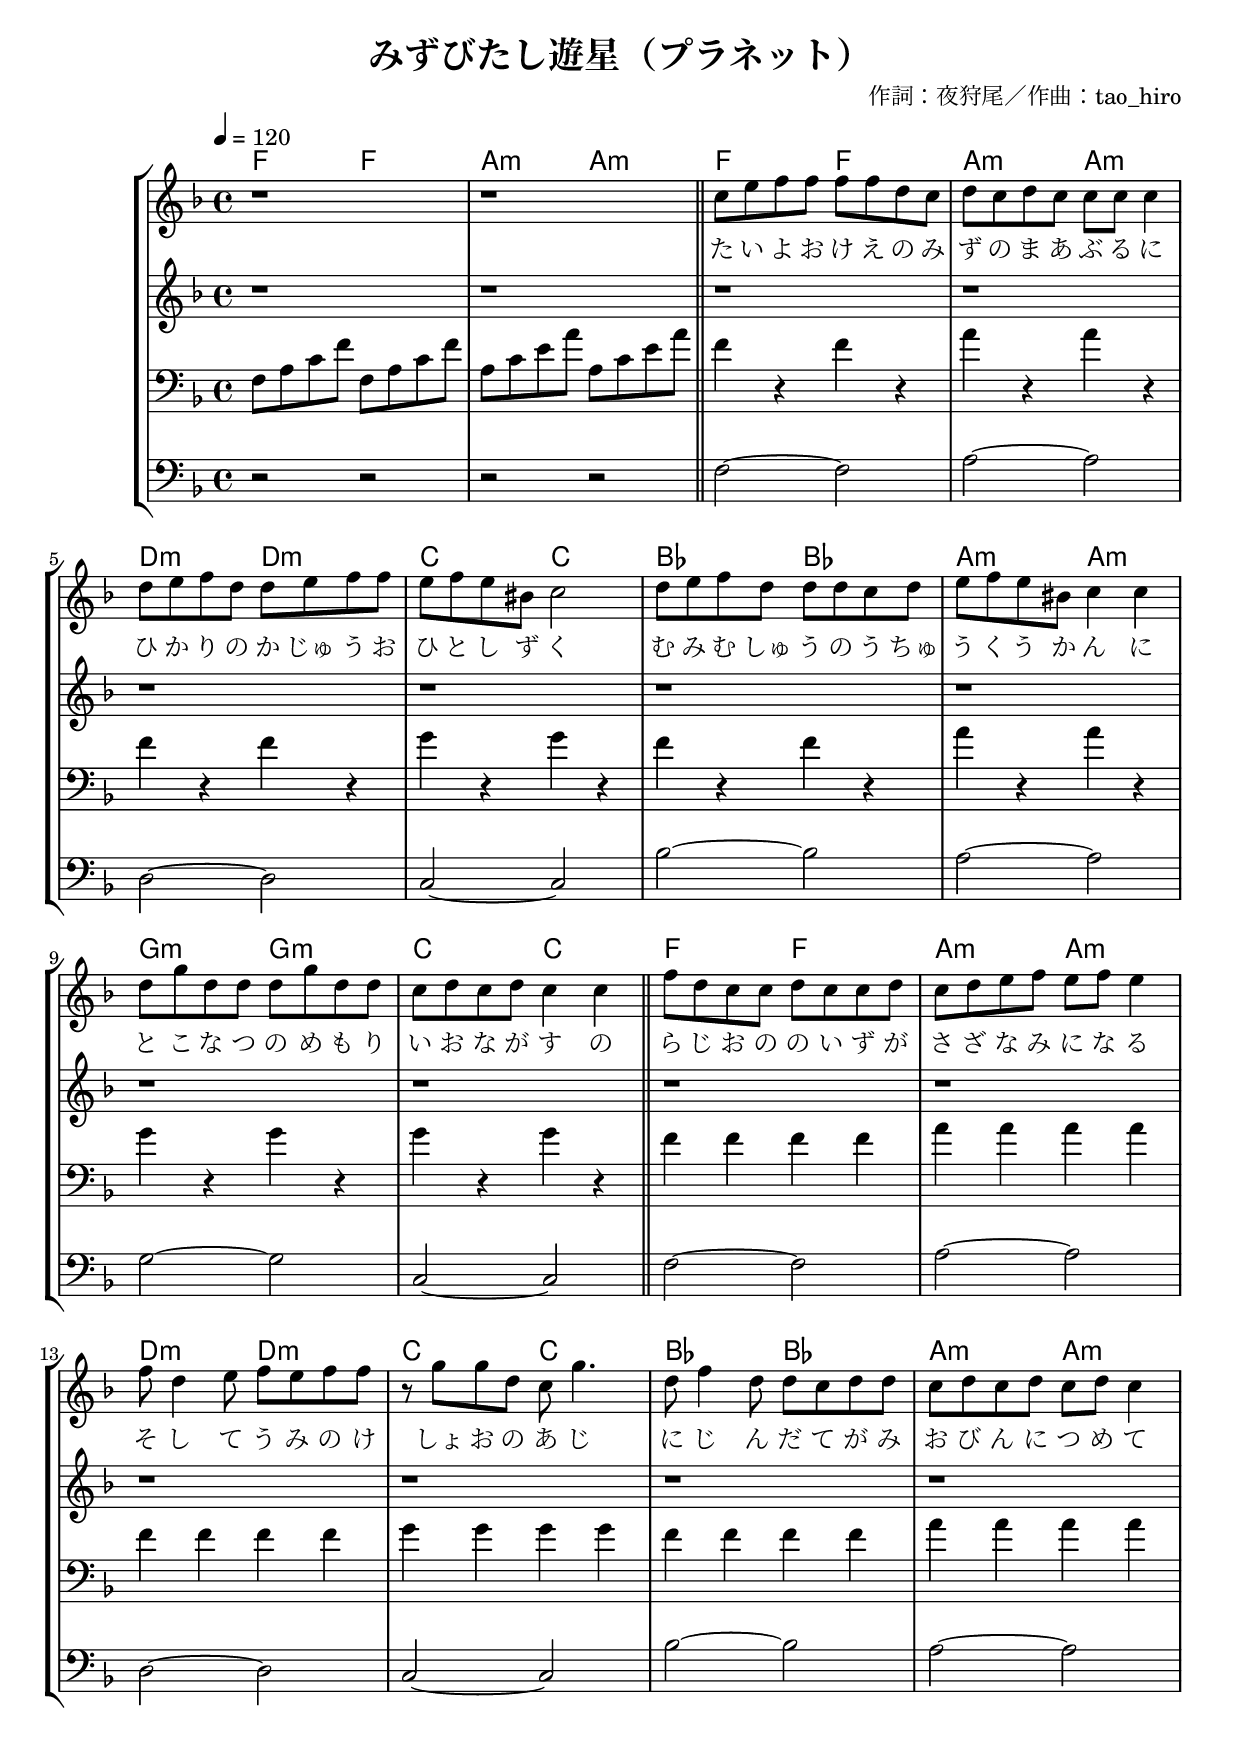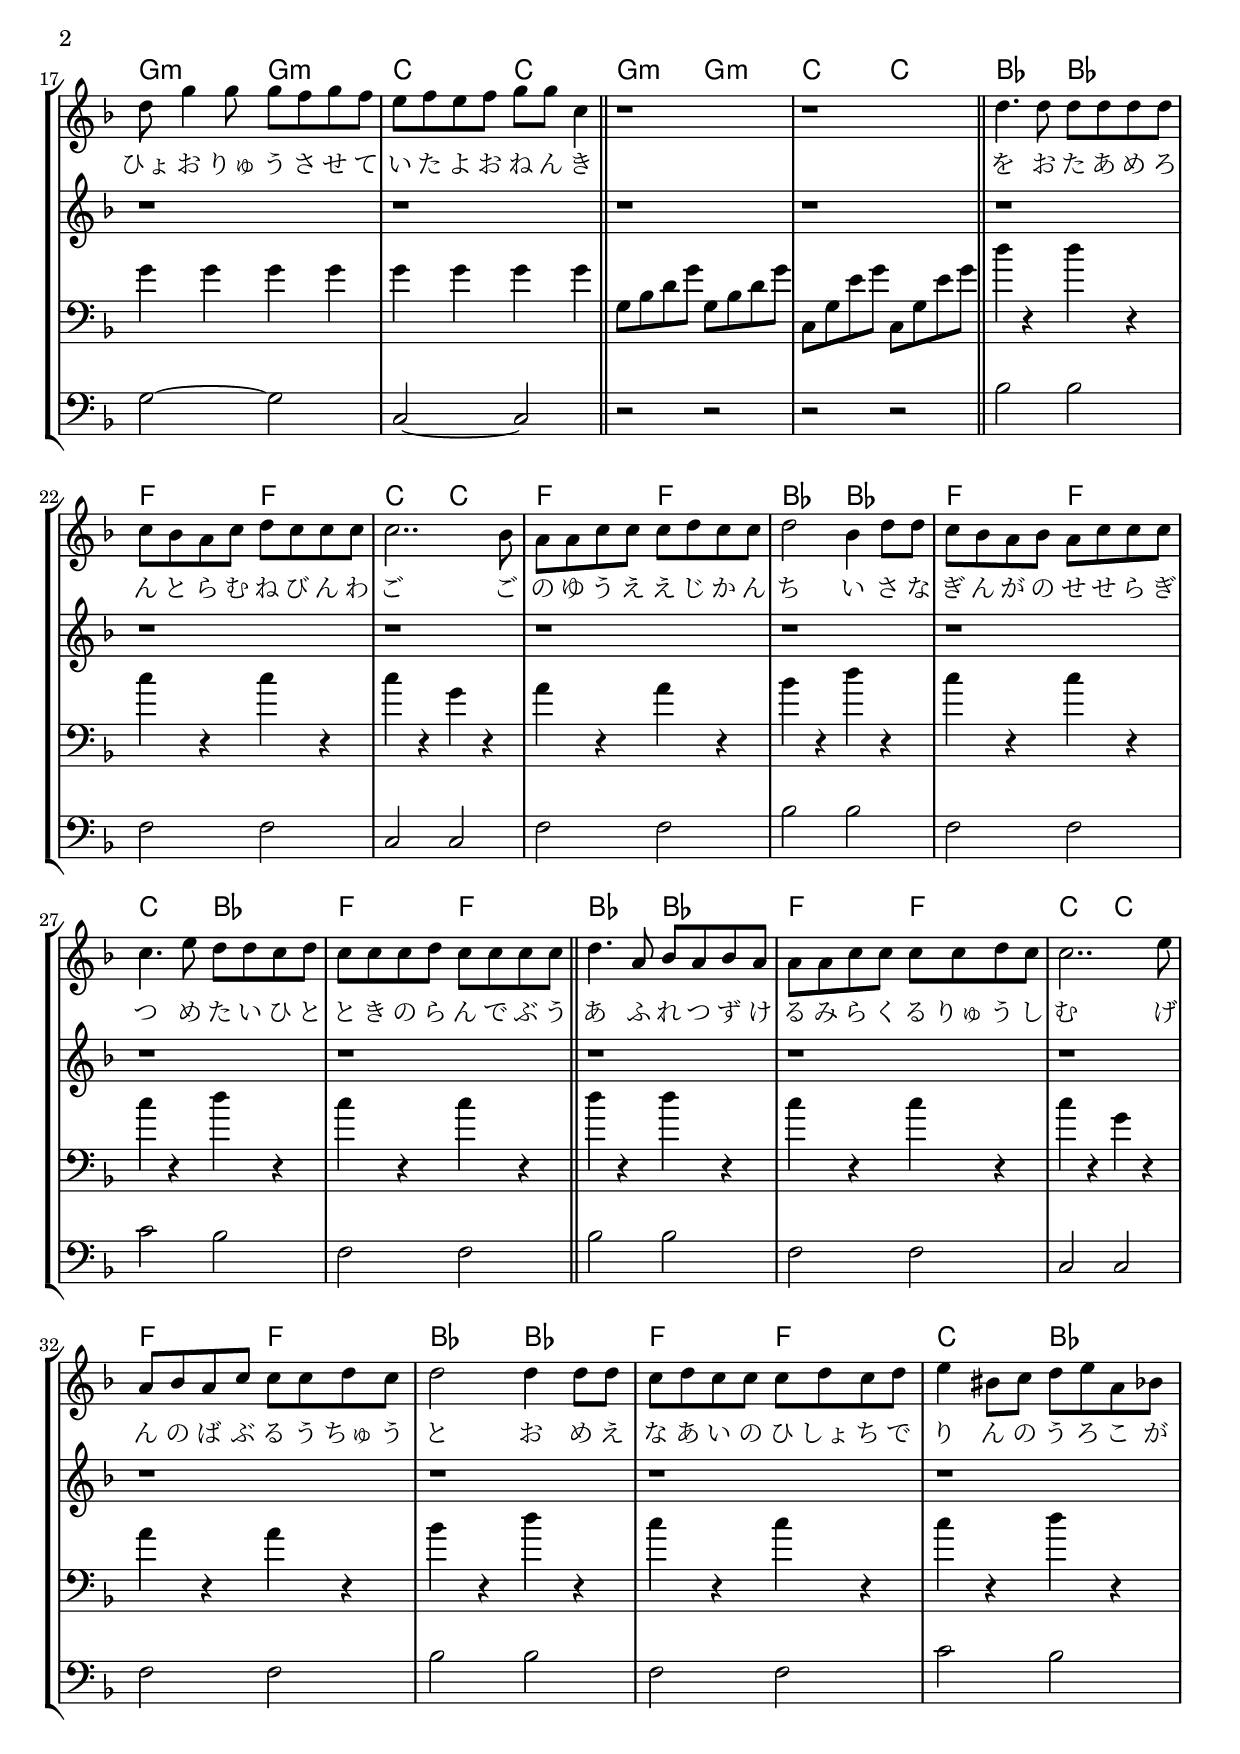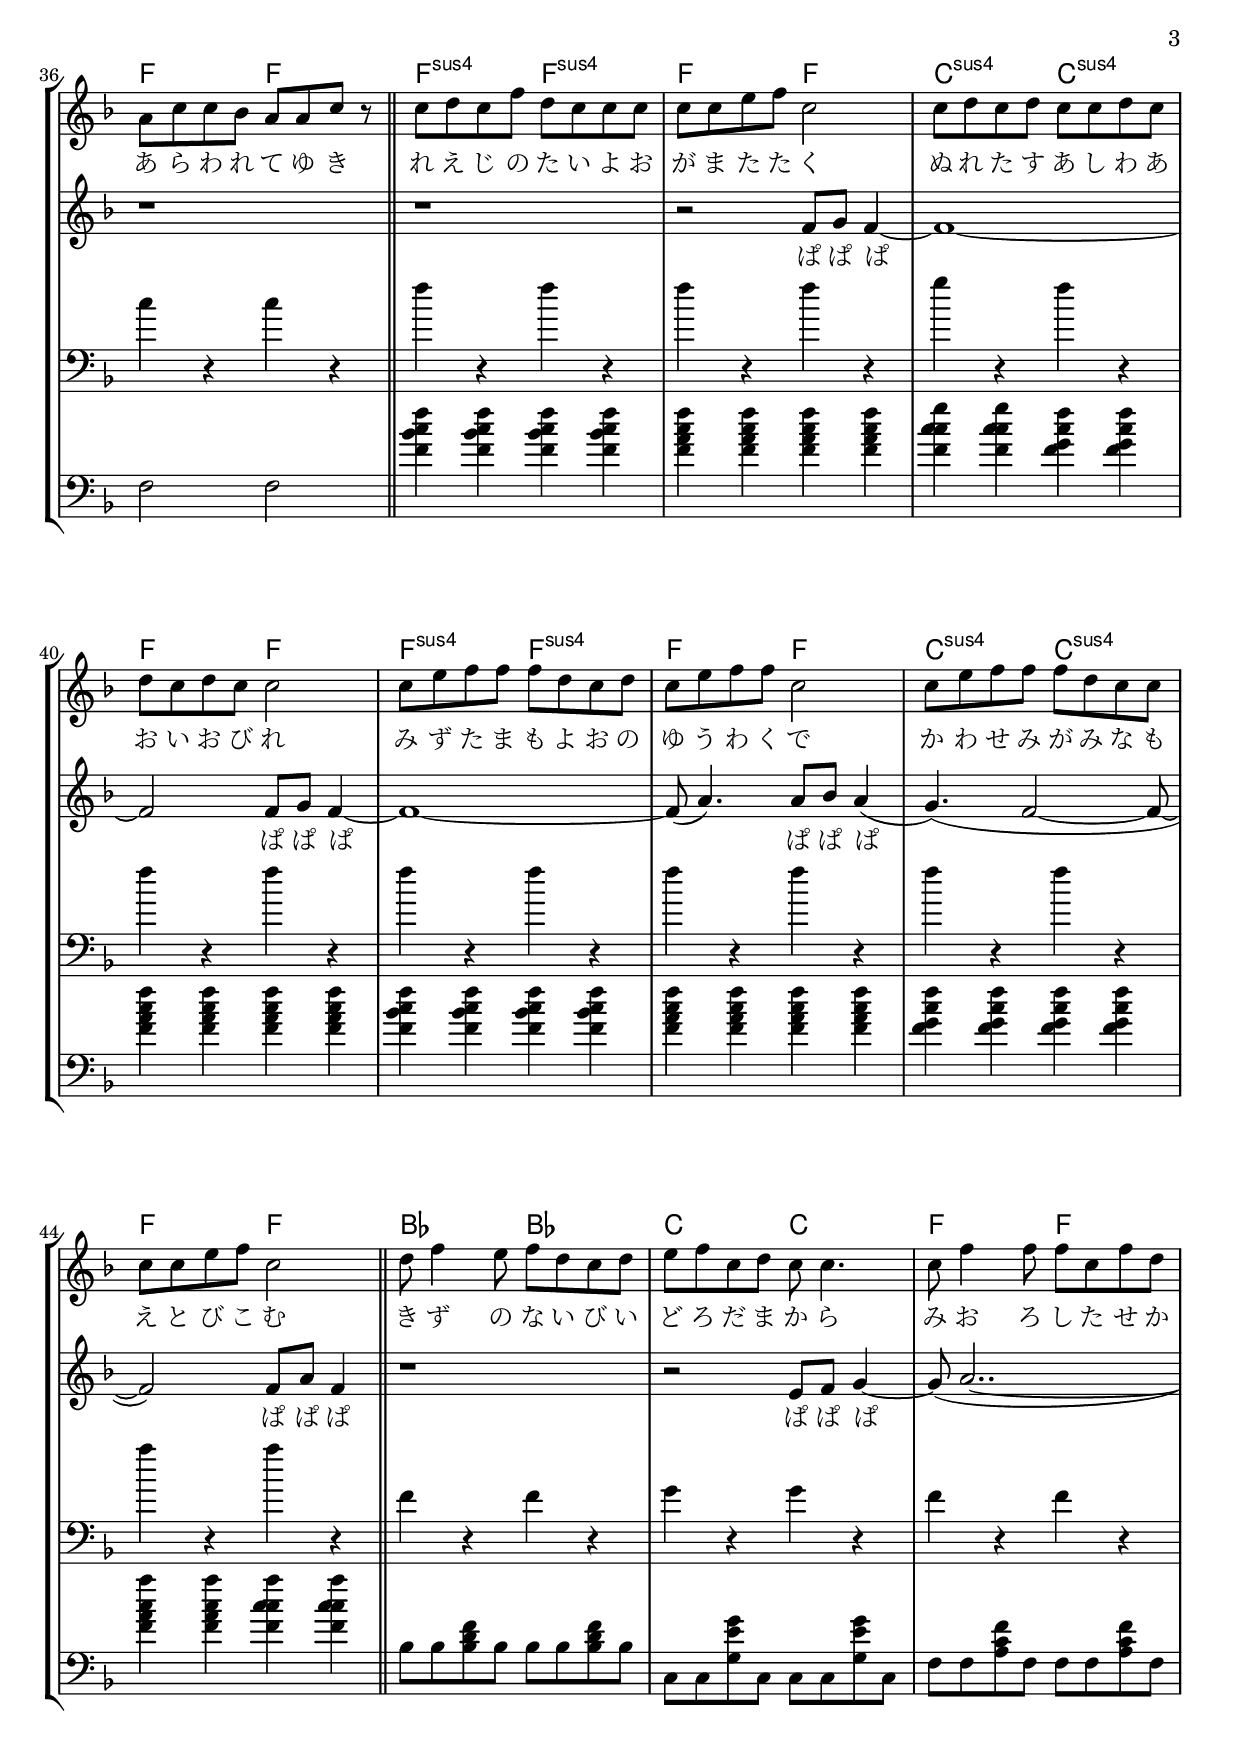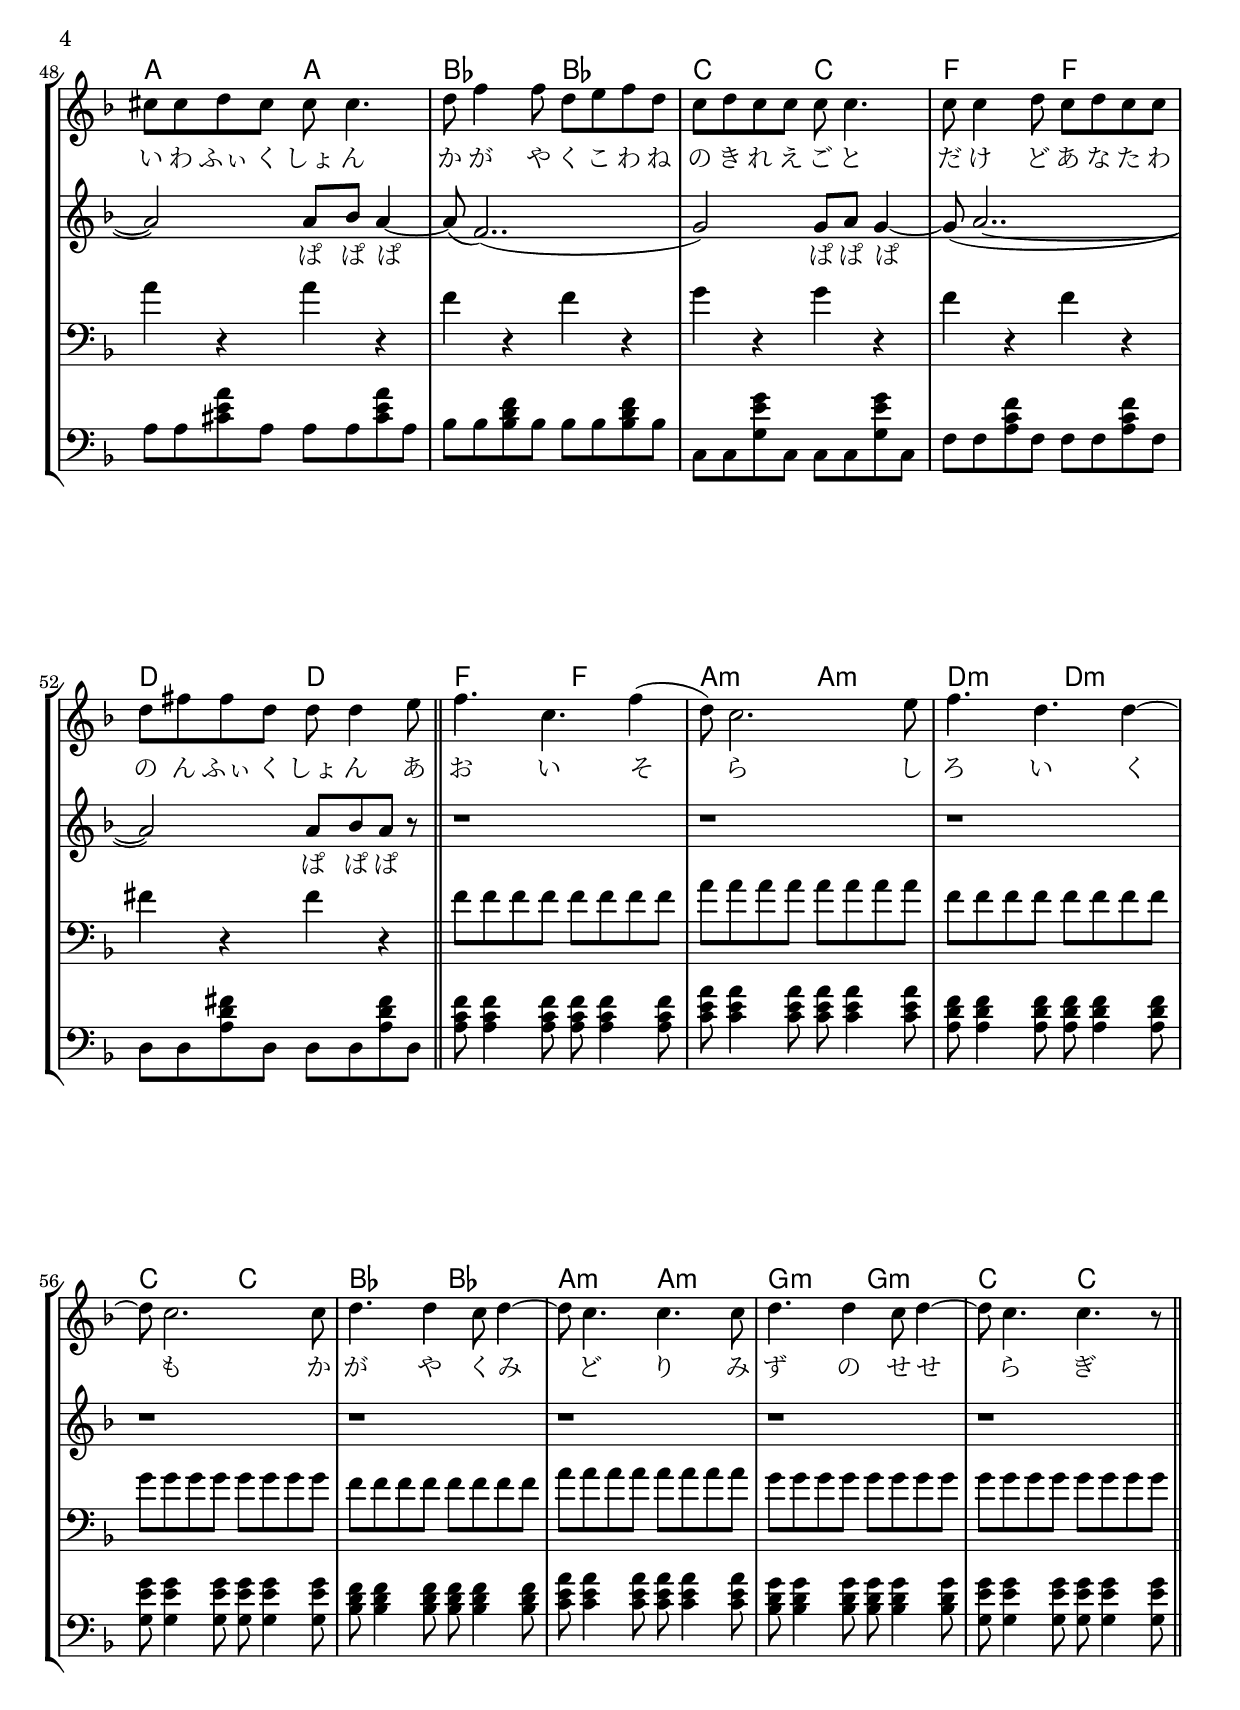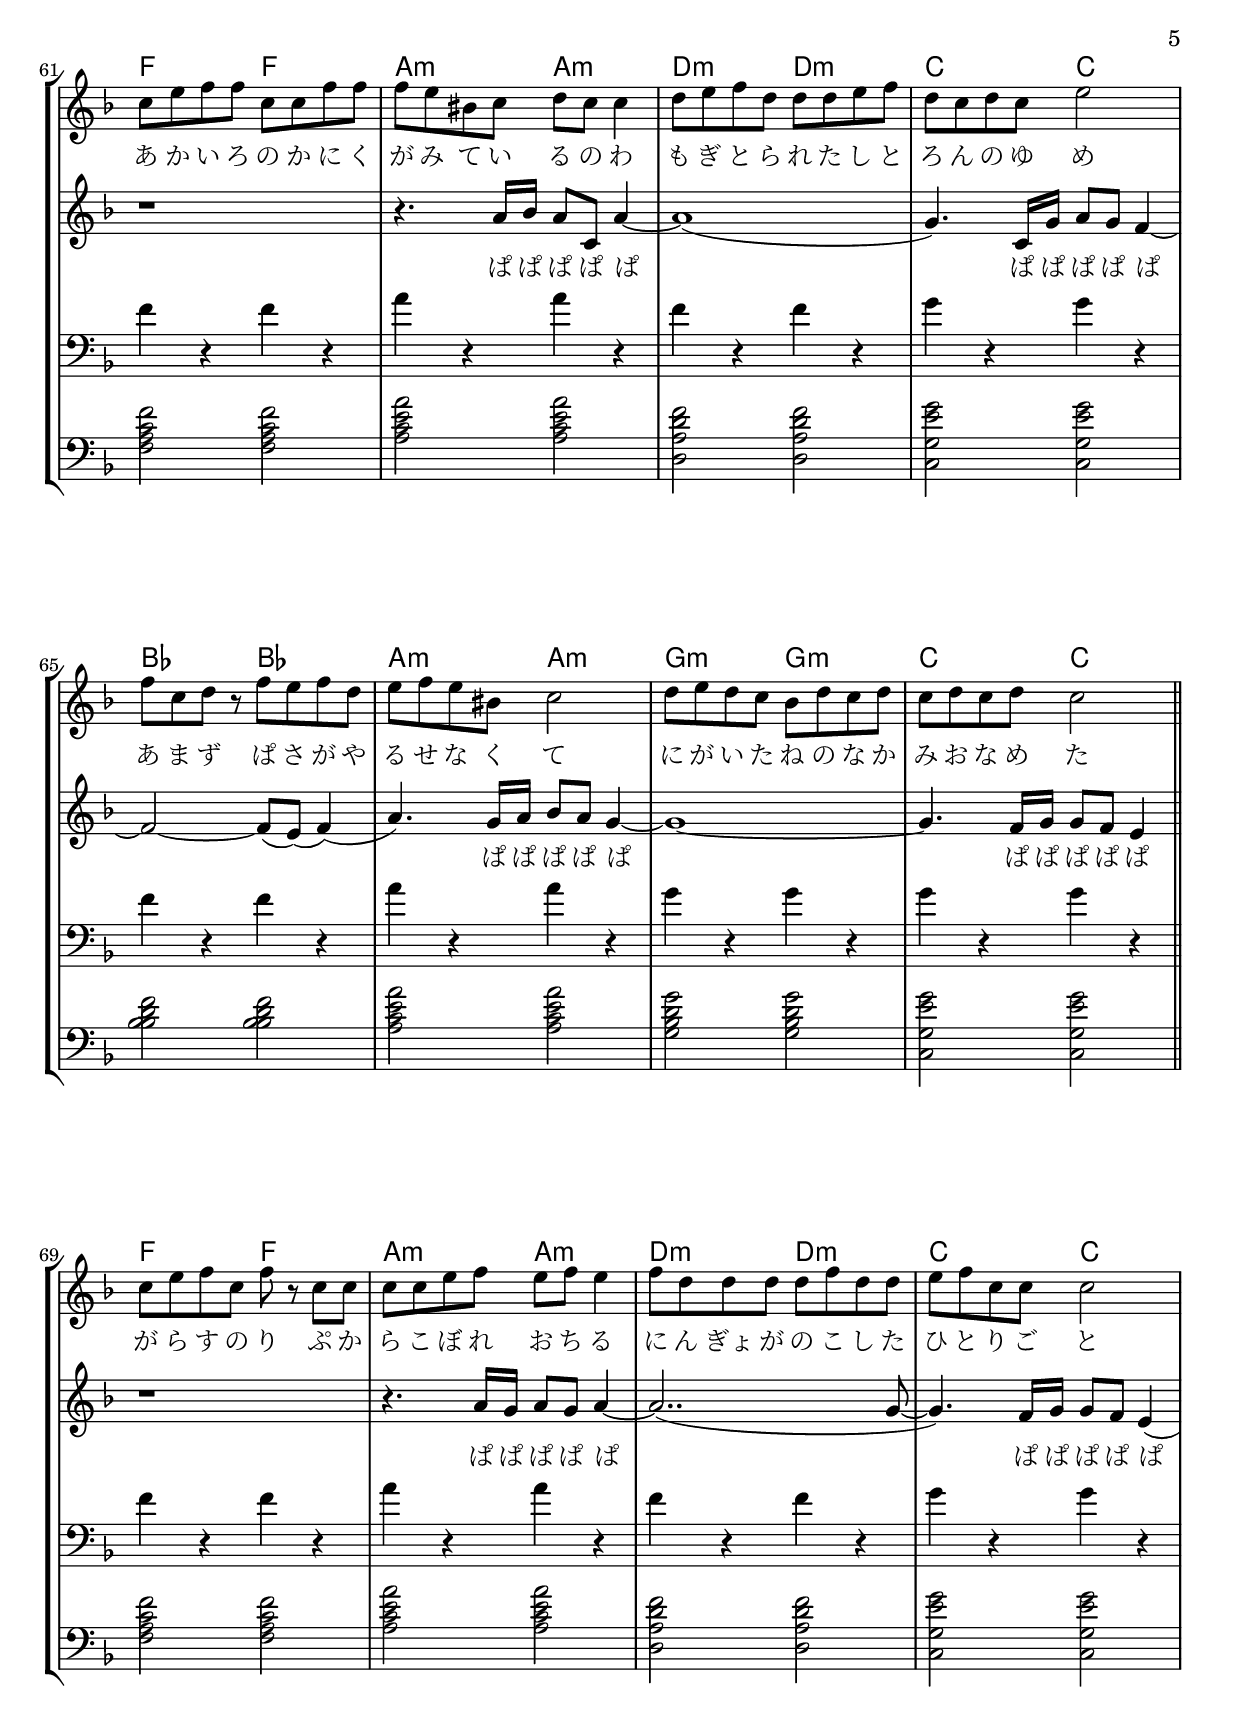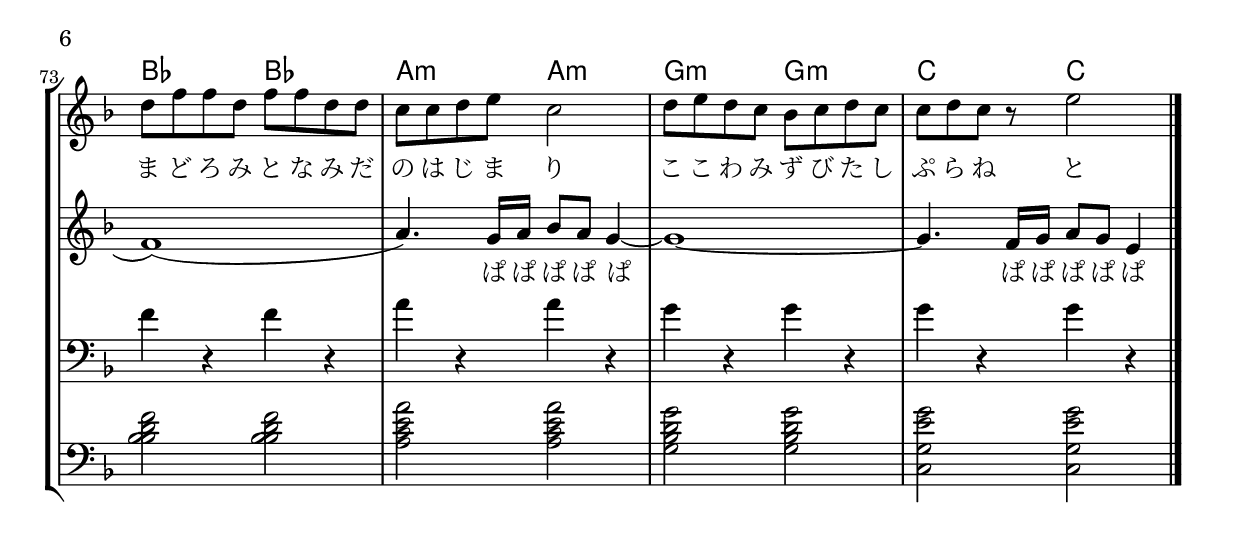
\version "2.12.1"

\header {
	title = \markup {みずびたし遊星（プラネット）}
	composer = \markup \center-column {作詞：夜狩尾／作曲：tao_hiro}
}

harmony = \chordmode {
	f2 f a:m a:m 

	f f a:m a:m d:m d:m c c bes bes a:m a:m g:m g:m c c 

	f f a:m a:m d:m d:m c c bes bes a:m a:m g:m g:m c c 

	g:m g:m c c 

	bes bes f f c c f f bes bes f f c bes f f 

	bes bes f f c c f f bes bes f f c bes f f 

	f:sus4 f:sus4 f f c:sus4 c:sus4 f f f:sus4 f:sus4 f f c:sus4 c:sus4 f f 

	bes bes c c f f a a bes bes c c f f d d 

	f f a:m a:m d:m d:m c c bes bes a:m a:m g:m g:m c c 

	f f a:m a:m d:m d:m c c bes bes a:m a:m g:m g:m c c 

	f f a:m a:m d:m d:m c c bes bes a:m a:m g:m g:m c c 
}

melody = {
	\key f \major
	\tempo 4 = 120
	r1 | r1   
	\set Staff.midiInstrument = #"fss0.35"
	\set Staff.midiMinimumVolume = #0.7
	\set Staff.midiMaximumVolume = #0.9
	c''8  e''8  f''8  f''8  f''8  f''8  d''8  c''8 
	d''8  c''8  d''8  c''8  c''8  c''8  c''4 
	d''8  e''8  f''8  d''8  d''8  e''8  f''8  f''8 
	e''8  f''8  e''8  bis'8  c''2 
	d''8  e''8  f''8  d''8  d''8  d''8  c''8  d''8 
	e''8  f''8  e''8  bis'8  c''4  c''4 
	d''8  g''8  d''8  d''8  d''8  g''8  d''8  d''8 
	c''8  d''8  c''8  d''8  c''4  c''4
	\set Staff.midiInstrument = #"fss0.35"
	\set Staff.midiMinimumVolume = #0.7
	\set Staff.midiMaximumVolume = #0.9
	f''8  d''8  c''8  c''8  d''8  c''8  c''8  d''8 
	c''8  d''8  e''8  f''8  e''8  f''8  e''4 
	f''8  d''4  e''8  f''8  e''8  f''8  f''8 
	r8  g''8  g''8  d''8  c''8  g''4. 
	d''8  f''4  d''8  d''8  c''8  d''8  d''8 
	c''8  d''8  c''8  d''8  c''8  d''8  c''4 
	d''8  g''4  g''8  g''8  f''8  g''8  f''8 
	e''8  f''8  e''8  f''8  g''8  g''8  c''4
	r1 | r1   
	\set Staff.midiInstrument = #"fss0.35"
	\set Staff.midiMinimumVolume = #0.7
	\set Staff.midiMaximumVolume = #0.9
	d''4.  d''8  d''8  d''8  d''8  d''8 
	c''8  bes'8  a'8  c''8  d''8  c''8  c''8  c''8 
	c''2..  bes'8 
	a'8  a'8  c''8  c''8  c''8  d''8  c''8  c''8 
	d''2  bes'4  d''8  d''8 
	c''8  bes'8  a'8  bes'8  a'8  c''8  c''8  c''8 
	c''4.  e''8  d''8  d''8  c''8  d''8 
	c''8  c''8  c''8  d''8  c''8  c''8  c''8  c''8
	\set Staff.midiInstrument = #"fss0.35"
	\set Staff.midiMinimumVolume = #0.7
	\set Staff.midiMaximumVolume = #0.9
	d''4.  a'8  bes'8  a'8  bes'8  a'8 
	a'8  a'8  c''8  c''8  c''8  c''8  d''8  c''8 
	c''2..  e''8 
	a'8  bes'8  a'8  c''8  c''8  c''8  d''8  c''8 
	d''2  d''4  d''8  d''8 
	c''8  d''8  c''8  c''8  c''8  d''8  c''8  d''8 
	e''4  bis'8  c''8  d''8  e''8  a'8  bes'8 
	a'8  c''8  c''8  bes'8  a'8  a'8  c''8  r8
	\set Staff.midiInstrument = #"fss0.35"
	\set Staff.midiMinimumVolume = #0.7
	\set Staff.midiMaximumVolume = #0.9
	c''8  d''8  c''8  f''8  d''8  c''8  c''8  c''8 
	c''8  c''8  e''8  f''8  c''2 
	c''8  d''8  c''8  d''8  c''8  c''8  d''8  c''8 
	d''8  c''8  d''8  c''8  c''2 
	c''8  e''8  f''8  f''8  f''8  d''8  c''8  d''8 
	c''8  e''8  f''8  f''8  c''2 
	c''8  e''8  f''8  f''8  f''8  d''8  c''8  c''8 
	c''8  c''8  e''8  f''8  c''2
	\set Staff.midiInstrument = #"fss0.35"
	\set Staff.midiMinimumVolume = #0.7
	\set Staff.midiMaximumVolume = #0.9
	d''8  f''4  e''8  f''8  d''8  c''8  d''8 
	e''8  f''8  c''8  d''8  c''8  c''4. 
	c''8  f''4  f''8  f''8  c''8  f''8  d''8 
	cis''8  cis''8  d''8  cis''8  cis''8  cis''4. 
	d''8  f''4  f''8  d''8  e''8  f''8  d''8 
	c''8  d''8  c''8  c''8  c''8  c''4. 
	c''8  c''4  d''8  c''8  d''8  c''8  c''8 
	d''8  fis''8  fis''8  d''8  d''8  d''4  	\set Staff.midiInstrument = #"Trumpet"
	\set Staff.midiMinimumVolume = #0.7
	\set Staff.midiMaximumVolume = #0.9
	e''8 
	f''4.  c''4.  f''4 
	(d''8)  c''2.  e''8 
	f''4.  d''4.  d''4~ 
	d''8  c''2.  c''8 
	d''4.  d''4  c''8  d''4~ 
	d''8  c''4.  c''4.  c''8 
	d''4.  d''4  c''8  d''4~ 
	d''8  c''4.  c''4.  	r8 	\set Staff.midiInstrument = #"fss0.35"
	\set Staff.midiMinimumVolume = #0.7
	\set Staff.midiMaximumVolume = #0.9
	c''8  e''8  f''8  f''8  c''8  c''8  f''8  f''8 
	f''8  e''8  bis'8  c''8  d''8  c''8  c''4 
	d''8  e''8  f''8  d''8  d''8  d''8  e''8  f''8 
	d''8  c''8  d''8  c''8  e''2 
	f''8  c''8  d''8  r8  f''8  e''8  f''8  d''8 
	e''8  f''8  e''8  bis'8  c''2 
	d''8  e''8  d''8  c''8  bes'8  d''8  c''8  d''8 
	c''8  d''8  c''8  d''8  c''2
	\set Staff.midiInstrument = #"fss0.35"
	\set Staff.midiMinimumVolume = #0.7
	\set Staff.midiMaximumVolume = #0.9
	c''8  e''8  f''8  c''8  f''8  r8  c''8  c''8 
	c''8  c''8  e''8  f''8  e''8  f''8  e''4 
	f''8  d''8  d''8  d''8  d''8  f''8  d''8  d''8 
	e''8  f''8  c''8  c''8  c''2 
	d''8  f''8  f''8  d''8  f''8  f''8  d''8  d''8 
	c''8  c''8  d''8  e''8  c''2 
	d''8  e''8  d''8  c''8  bes'8  c''8  d''8  c''8 
	c''8  d''8  c''8  r8  e''2
	\bar "|."
}

words = \lyricmode {
	
	た  い  よ  お  け  え  の  み  ず  の  ま  あ  ぶ  る  に  ひ  か  り  の  か  じゅ  う  お  ひ  と  し  ず  く  む  み  む  しゅ  う  の  う  ちゅ  う  く  う  か  ん  に  と  こ  な  つ  の  め  も  り  い  お  な  が  す  の  
	ら  じ  お  の  の  い  ず  が  さ  ざ  な  み  に  な  る  そ  し  て  う  み  の  け  しょ  お  の  あ  じ  に  じ  ん  だ  て  が  み  お  び  ん  に  つ  め  て  ひょ  お  りゅ  う  さ  せ  て  い  た  よ  お  ね  ん  き  
	
	を  お  た  あ  め  ろ  ん  と  ら  む  ね  び  ん  わ  ご  ご  の  ゆ  う  え  え  じ  か  ん  ち  い  さ  な  ぎ  ん  が  の  せ  せ  ら  ぎ  つ  め  た  い  ひ  と  と  き  の  ら  ん  で  ぶ  う  
	あ  ふ  れ  つ  ず  け  る  み  ら  く  る  りゅ  う  し  む  げ  ん  の  ば  ぶ  る  う  ちゅ  う  と  お  め  え  な  あ  い  の  ひ  しょ  ち  で  り  ん  の  う  ろ  こ  が  あ  ら  わ  れ  て  ゆ  き  
	れ  え  じ  の  た  い  よ  お  が  ま  た  た  く  ぬ  れ  た  す  あ  し  わ  あ  お  い  お  び  れ  み  ず  た  ま  も  よ  お  の  ゆ  う  わ  く  で  か  わ  せ  み  が  み  な  も  え  と  び  こ  む  
	き  ず  の  な  い  び  い  ど  ろ  だ  ま  か  ら  み  お  ろ  し  た  せ  か  い  わ  ふぃ  く  しょ  ん  か  が  や  く  こ  わ  ね  の  き  れ  え  ご  と  だ  け  ど  あ  な  た  わ  の  ん  ふぃ  く  しょ  ん  
	あ  お  い  そ  ら  し  ろ  い  く  も  か  が  や  く  み  ど  り  み  ず  の  せ  せ  ら  ぎ  
	あ  か  い  ろ  の  か  に  く  が  み  て  い  る  の  わ  も  ぎ  と  ら  れ  た  し  と  ろ  ん  の  ゆ  め  あ  ま  ず  ぱ  さ  が  や  る  せ  な  く  て  に  が  い  た  ね  の  な  か  み  お  な  め  た  
	が  ら  す  の  り  ぷ  か  ら  こ  ぼ  れ  お  ち  る  に  ん  ぎょ  が  の  こ  し  た  ひ  と  り  ご  と  ま  ど  ろ  み  と  な  み  だ  の  は  じ  ま  り  こ  こ  わ  み  ず  び  た  し  ぷ  ら  ね  と  
}

secondmelody = {
	\key f \major
	\tempo 4 = 120
	r1 | r1   
	r1 | r1 | r1 | r1 | r1 | r1 | r1 | r1   
	r1 | r1 | r1 | r1 | r1 | r1 | r1 | r1   
	r1 | r1   
	r1 | r1 | r1 | r1 | r1 | r1 | r1 | r1   
	r1 | r1 | r1 | r1 | r1 | r1 | r1 | r1   
	\set Staff.midiInstrument = #"Trumpet"
	\set Staff.midiMinimumVolume = #0.7
	\set Staff.midiMaximumVolume = #0.9
	r1
r2 f'8  g'8  f'4~ 
	f'1~ 
	f'2  f'8  g'8  f'4~ 
	f'1~ 
	f'8  (a'4.)  a'8  bes'8  a'4 
	(g'4.)  (f'2~f'8~ 
	f'2)  f'8  a'8  f'4
	\set Staff.midiInstrument = #"Trumpet"
	\set Staff.midiMinimumVolume = #0.7
	\set Staff.midiMaximumVolume = #0.9
	r1
r2 e'8  f'8  g'4~ 
	g'8  (a'2..~ 
	a'2)  a'8  bes'8  a'4~ 
	a'8  (f'2..) 
	(g'2)  g'8  a'8  g'4~ 
	g'8  (a'2..~ 
	a'2)  a'8  bes'8  a'8  	r8 	r1 | r1 | r1 | r1 | r1 | r1 | r1 | r1   
	\set Staff.midiInstrument = #"Trumpet"
	\set Staff.midiMinimumVolume = #0.7
	\set Staff.midiMaximumVolume = #0.9
	r1
r4. a'16  bes'16  a'8  c'8  a'4~ 
	a'1 
	 (g'4.)  c'16  g'16  a'8  g'8  f'4~ 
	f'2~f'8  (e'8)  (f'4) 
	(a'4.)  g'16  a'16  bes'8  a'8  g'4~ 
	g'1~ 
	g'4.  f'16  g'16  g'8  f'8  e'4
	\set Staff.midiInstrument = #"Trumpet"
	\set Staff.midiMinimumVolume = #0.7
	\set Staff.midiMaximumVolume = #0.9
	r1
r4. a'16  g'16  a'8  g'8  a'4~ 
	a'2..  (g'8~ 
	g'4.)  f'16  g'16  g'8  f'8  e'4 
	(f'1) 
	(a'4.)  g'16  a'16  bes'8  a'8  g'4~ 
	g'1~ 
	g'4.  f'16  g'16  a'8  g'8  e'4
	\bar "|."
}

secondwords = \lyricmode {
	
	
	
	
	
	
	ぱ  ぱ  ぱ  ぱ  ぱ  ぱ  ぱ  ぱ  ぱ  ぱ  ぱ  ぱ  
	ぱ  ぱ  ぱ  ぱ  ぱ  ぱ  ぱ  ぱ  ぱ  ぱ  ぱ  ぱ  
	
	ぱ  ぱ  ぱ  ぱ  ぱ  ぱ  ぱ  ぱ  ぱ  ぱ  ぱ  ぱ  ぱ  ぱ  ぱ  ぱ  ぱ  ぱ  ぱ  ぱ  
	ぱ  ぱ  ぱ  ぱ  ぱ  ぱ  ぱ  ぱ  ぱ  ぱ  ぱ  ぱ  ぱ  ぱ  ぱ  ぱ  ぱ  ぱ  ぱ  ぱ  
}

tempochange = {
	\tempo 4 = 120
	r1 | r1 \bar "||"
	\tempo 4 = 120
	r1 | r1 | r1 | r1 | r1 | r1 | r1 | r1 \bar "||"
	\tempo 4 = 120
	r1 | r1 | r1 | r1 | r1 | r1 | r1 | r1 \bar "||"
	\tempo 4 = 120
	r1 | r1 \bar "||"
	\tempo 4 = 120
	r1 | r1 | r1 | r1 | r1 | r1 | r1 | r1 \bar "||"
	\tempo 4 = 120
	r1 | r1 | r1 | r1 | r1 | r1 | r1 | r1 \bar "||"
	\tempo 4 = 120
	r1 | r1 | r1 | r1 | r1 | r1 | r1 | r1 \bar "||"
	\tempo 4 = 120
	r1 | r1 | r1 | r1 | r1 | r1 | r1 | r1 \bar "||"
	\tempo 4 = 120
	r1 | r1 | r1 | r1 | r1 | r1 | r1 | r1 \bar "||"
	\tempo 4 = 120
	r1 | r1 | r1 | r1 | r1 | r1 | r1 | r1 \bar "||"
	\tempo 4 = 120
	r1 | r1 | r1 | r1 | r1 | r1 | r1 | r1 \bar "|."
}

mainacc = {
	\clef bass
	\set Staff.midiInstrument = #"Synthstrings 2"
	\set Staff.midiMinimumVolume = #0.3
	\set Staff.midiMaximumVolume = #0.6
	\key f \major
	\tempo 4 = 120
	f8 a8 c'8 f'8
	f8 a8 c'8 f'8
	a8 c'8 e'8 a'8
	a8 c'8 e'8 a'8
	\bar "||"

	\set Staff.midiInstrument = #"Synthbrass 1"
	\set Staff.midiMinimumVolume = #0.3
	\set Staff.midiMaximumVolume = #0.6
	f'4 r4
	f'4 r4
	a'4 r4
	a'4 r4
	f'4 r4
	f'4 r4
	g'4 r4
	g'4 r4
	f'4 r4
	f'4 r4
	a'4 r4
	a'4 r4
	g'4 r4
	g'4 r4
	g'4 r4
	g'4 r4
	\bar "||"

	\set Staff.midiInstrument = #"Synthbrass 1"
	\set Staff.midiMinimumVolume = #0.3
	\set Staff.midiMaximumVolume = #0.6
	f'4 f'4
	f'4 f'4
	a'4 a'4
	a'4 a'4
	f'4 f'4
	f'4 f'4
	g'4 g'4
	g'4 g'4
	f'4 f'4
	f'4 f'4
	a'4 a'4
	a'4 a'4
	g'4 g'4
	g'4 g'4
	g'4 g'4
	g'4 g'4
	\bar "||"

	\set Staff.midiInstrument = #"Synthstrings 2"
	\set Staff.midiMinimumVolume = #0.3
	\set Staff.midiMaximumVolume = #0.6
	g8 bes8 d'8 g'8
	g8 bes8 d'8 g'8
	c8 g8 e'8 g'8
	c8 g8 e'8 g'8
	\bar "||"

	\set Staff.midiInstrument = #"Synthbrass 1"
	\set Staff.midiMinimumVolume = #0.3
	\set Staff.midiMaximumVolume = #0.6
	d''4 r4
	d''4 r4
	c''4 r4
	c''4 r4
	c''4 r4
	g'4 r4
	a'4 r4
	a'4 r4
	bes'4 r4
	d''4 r4
	c''4 r4
	c''4 r4
	c''4 r4
	d''4 r4
	c''4 r4
	c''4 r4
	\bar "||"

	\set Staff.midiInstrument = #"Synthbrass 1"
	\set Staff.midiMinimumVolume = #0.3
	\set Staff.midiMaximumVolume = #0.6
	d''4 r4
	d''4 r4
	c''4 r4
	c''4 r4
	c''4 r4
	g'4 r4
	a'4 r4
	a'4 r4
	bes'4 r4
	d''4 r4
	c''4 r4
	c''4 r4
	c''4 r4
	d''4 r4
	c''4 r4
	c''4 r4
	\bar "||"

	\set Staff.midiInstrument = #"Synthbrass 1"
	\set Staff.midiMinimumVolume = #0.3
	\set Staff.midiMaximumVolume = #0.6
	f''4 r4
	f''4 r4
	f''4 r4
	f''4 r4
	g''4 r4
	f''4 r4
	f''4 r4
	f''4 r4
	f''4 r4
	f''4 r4
	f''4 r4
	f''4 r4
	f''4 r4
	f''4 r4
	a''4 r4
	a''4 r4
	\bar "||"

	\set Staff.midiInstrument = #"Synthbrass 1"
	\set Staff.midiMinimumVolume = #0.3
	\set Staff.midiMaximumVolume = #0.6
	f'4 r4
	f'4 r4
	g'4 r4
	g'4 r4
	f'4 r4
	f'4 r4
	a'4 r4
	a'4 r4
	f'4 r4
	f'4 r4
	g'4 r4
	g'4 r4
	f'4 r4
	f'4 r4
	fis'4 r4
	fis'4 r4
	\bar "||"

	\set Staff.midiInstrument = #"Synthstrings 2"
	\set Staff.midiMinimumVolume = #0.3
	\set Staff.midiMaximumVolume = #0.6
	f'8 f'8 f'8 f'8
	f'8 f'8 f'8 f'8
	a'8 a'8 a'8 a'8
	a'8 a'8 a'8 a'8
	f'8 f'8 f'8 f'8
	f'8 f'8 f'8 f'8
	g'8 g'8 g'8 g'8
	g'8 g'8 g'8 g'8
	f'8 f'8 f'8 f'8
	f'8 f'8 f'8 f'8
	a'8 a'8 a'8 a'8
	a'8 a'8 a'8 a'8
	g'8 g'8 g'8 g'8
	g'8 g'8 g'8 g'8
	g'8 g'8 g'8 g'8
	g'8 g'8 g'8 g'8
	\bar "||"

	\set Staff.midiInstrument = #"Synthbrass 1"
	\set Staff.midiMinimumVolume = #0.3
	\set Staff.midiMaximumVolume = #0.6
	f'4 r4
	f'4 r4
	a'4 r4
	a'4 r4
	f'4 r4
	f'4 r4
	g'4 r4
	g'4 r4
	f'4 r4
	f'4 r4
	a'4 r4
	a'4 r4
	g'4 r4
	g'4 r4
	g'4 r4
	g'4 r4
	\bar "||"

	\set Staff.midiInstrument = #"Synthbrass 1"
	\set Staff.midiMinimumVolume = #0.3
	\set Staff.midiMaximumVolume = #0.6
	f'4 r4
	f'4 r4
	a'4 r4
	a'4 r4
	f'4 r4
	f'4 r4
	g'4 r4
	g'4 r4
	f'4 r4
	f'4 r4
	a'4 r4
	a'4 r4
	g'4 r4
	g'4 r4
	g'4 r4
	g'4 r4
	\bar "|."
}

subacc = {
	\clef bass
	\set Staff.midiInstrument = #"Acoustic grand"
	\set Staff.midiMinimumVolume = #0.3
	\set Staff.midiMaximumVolume = #0.6
	\key f \major
	\tempo 4 = 120
	r2
	r2
	r2
	r2
	\bar "||"

	\set Staff.midiInstrument = #"Synth Bass 2"
	\set Staff.midiMinimumVolume = #0.3
	\set Staff.midiMaximumVolume = #0.6
	f2
	~f2
	a2
	~a2
	d2
	~d2
	c2
	~c2
	bes2
	~bes2
	a2
	~a2
	g2
	~g2
	c2
	~c2
	\bar "||"

	\set Staff.midiInstrument = #"Synth Bass 2"
	\set Staff.midiMinimumVolume = #0.3
	\set Staff.midiMaximumVolume = #0.6
	f2
	~f2
	a2
	~a2
	d2
	~d2
	c2
	~c2
	bes2
	~bes2
	a2
	~a2
	g2
	~g2
	c2
	~c2
	\bar "||"

	\set Staff.midiInstrument = #"Acoustic grand"
	\set Staff.midiMinimumVolume = #0.3
	\set Staff.midiMaximumVolume = #0.6
	r2
	r2
	r2
	r2
	\bar "||"

	\set Staff.midiInstrument = #"Synth Bass 2"
	\set Staff.midiMinimumVolume = #0.3
	\set Staff.midiMaximumVolume = #0.6
	bes2
	bes2
	f2
	f2
	c2
	c2
	f2
	f2
	bes2
	bes2
	f2
	f2
	c'2
	bes2
	f2
	f2
	\bar "||"

	\set Staff.midiInstrument = #"Synth Bass 2"
	\set Staff.midiMinimumVolume = #0.3
	\set Staff.midiMaximumVolume = #0.6
	bes2
	bes2
	f2
	f2
	c2
	c2
	f2
	f2
	bes2
	bes2
	f2
	f2
	c'2
	bes2
	f2
	f2
	\bar "||"

	\set Staff.midiInstrument = #"Synth Bass 1"
	\set Staff.midiMinimumVolume = #0.3
	\set Staff.midiMaximumVolume = #0.6
	<f' bes' c'' f''>4 <f' bes' c'' f''>4
	<f' bes' c'' f''>4 <f' bes' c'' f''>4
	<f' a' c'' f''>4 <f' a' c'' f''>4
	<f' a' c'' f''>4 <f' a' c'' f''>4
	<f' c'' c'' g''>4 <f' c'' c'' g''>4
	<f' g' c'' f''>4 <f' g' c'' f''>4
	<f' a' c'' f''>4 <f' a' c'' f''>4
	<f' a' c'' f''>4 <f' a' c'' f''>4
	<f' bes' c'' f''>4 <f' bes' c'' f''>4
	<f' bes' c'' f''>4 <f' bes' c'' f''>4
	<f' a' c'' f''>4 <f' a' c'' f''>4
	<f' a' c'' f''>4 <f' a' c'' f''>4
	<f' g' c'' f''>4 <f' g' c'' f''>4
	<f' g' c'' f''>4 <f' g' c'' f''>4
	<f' a' c'' a''>4 <f' a' c'' a''>4
	<f' c'' c'' a''>4 <f' c'' c'' a''>4
	\bar "||"

	\set Staff.midiInstrument = #"Synth Bass 2"
	\set Staff.midiMinimumVolume = #0.3
	\set Staff.midiMaximumVolume = #0.6
	bes8 bes8 <bes d' f'>8 bes8
	bes8 bes8 <bes d' f'>8 bes8
	c8 c8 <g e' g'>8 c8
	c8 c8 <g e' g'>8 c8
	f8 f8 <a c' f'>8 f8
	f8 f8 <a c' f'>8 f8
	a8 a8 <cis' e' a'>8 a8
	a8 a8 <cis' e' a'>8 a8
	bes8 bes8 <bes d' f'>8 bes8
	bes8 bes8 <bes d' f'>8 bes8
	c8 c8 <g e' g'>8 c8
	c8 c8 <g e' g'>8 c8
	f8 f8 <a c' f'>8 f8
	f8 f8 <a c' f'>8 f8
	d8 d8 <a d' fis'>8 d8
	d8 d8 <a d' fis'>8 d8
	\bar "||"

	\set Staff.midiInstrument = #"Synthstrings 2"
	\set Staff.midiMinimumVolume = #0.3
	\set Staff.midiMaximumVolume = #0.6
	<a c' f'>8 <a c' f'>4 <a c' f'>8
	<a c' f'>8 <a c' f'>4 <a c' f'>8
	<c' e' a'>8 <c' e' a'>4 <c' e' a'>8
	<c' e' a'>8 <c' e' a'>4 <c' e' a'>8
	<a d' f'>8 <a d' f'>4 <a d' f'>8
	<a d' f'>8 <a d' f'>4 <a d' f'>8
	<g e' g'>8 <g e' g'>4 <g e' g'>8
	<g e' g'>8 <g e' g'>4 <g e' g'>8
	<bes d' f'>8 <bes d' f'>4 <bes d' f'>8
	<bes d' f'>8 <bes d' f'>4 <bes d' f'>8
	<c' e' a'>8 <c' e' a'>4 <c' e' a'>8
	<c' e' a'>8 <c' e' a'>4 <c' e' a'>8
	<bes d' g'>8 <bes d' g'>4 <bes d' g'>8
	<bes d' g'>8 <bes d' g'>4 <bes d' g'>8
	<g e' g'>8 <g e' g'>4 <g e' g'>8
	<g e' g'>8 <g e' g'>4 <g e' g'>8
	\bar "||"

	\set Staff.midiInstrument = #"Synth Bass 2"
	\set Staff.midiMinimumVolume = #0.3
	\set Staff.midiMaximumVolume = #0.6
	<f a c' f'>2
	<f a c' f'>2
	<a c' e' a'>2
	<a c' e' a'>2
	<d a d' f'>2
	<d a d' f'>2
	<c g e' g'>2
	<c g e' g'>2
	<bes bes d' f'>2
	<bes bes d' f'>2
	<a c' e' a'>2
	<a c' e' a'>2
	<g bes d' g'>2
	<g bes d' g'>2
	<c g e' g'>2
	<c g e' g'>2
	\bar "||"

	\set Staff.midiInstrument = #"Synth Bass 2"
	\set Staff.midiMinimumVolume = #0.3
	\set Staff.midiMaximumVolume = #0.6
	<f a c' f'>2
	<f a c' f'>2
	<a c' e' a'>2
	<a c' e' a'>2
	<d a d' f'>2
	<d a d' f'>2
	<c g e' g'>2
	<c g e' g'>2
	<bes bes d' f'>2
	<bes bes d' f'>2
	<a c' e' a'>2
	<a c' e' a'>2
	<g bes d' g'>2
	<g bes d' g'>2
	<c g e' g'>2
	<c g e' g'>2
	\bar "|."
}

percA = {
	\drummode {
	r1 |r1 \bar "||"
	r8 cymr16 cymr16 cymr8 cymr16 cymr16 cymr8 cymr16 cymr16 cymr8 cymr8  |cymr8 cymr16 cymr16 cymr8 cymr16 cymr16 cymr8 cymr16 cymr16 cymr8 cymr8  |cymr8 cymr16 cymr16 cymr8 cymr16 cymr16 cymr8 cymr16 cymr16 cymr8 cymr16 cymr16  |cymr8 cymr16 cymr16 cymr8 cymr16 cymr16 cymr8 cymr16 cymr16 cymr8 cymr8  |r8 cymr16 cymr16 cymr8 cymr16 cymr16 cymr8 cymr16 cymr16 cymr8 cymr8  |cymr8 cymr16 cymr16 cymr8 cymr16 cymr16 cymr8 cymr16 cymr16 cymr8 cymr8  |cymr8 cymr16 cymr16 cymr8 cymr16 cymr16 cymr8 cymr16 cymr16 cymr8 cymr16 cymr16  |cymr8 cymr16 cymr16 cymr8 cymr16 cymr16 cymr8 cymr16 cymr16 cymr8 cymr8  \bar "||"
	r8 cymr16 cymr16 cymr8 cymr16 cymr16 cymr8 cymr16 cymr16 cymr8 cymr8  |cymr8 cymr16 cymr16 cymr8 cymr16 cymr16 cymr8 cymr16 cymr16 cymr8 cymr8  |cymr8 cymr16 cymr16 cymr8 cymr16 cymr16 cymr8 cymr16 cymr16 cymr8 cymr16 cymr16  |cymr8 cymr16 cymr16 cymr8 cymr16 cymr16 cymr8 cymr16 cymr16 cymr8 cymr8  |r8 cymr16 cymr16 cymr8 cymr16 cymr16 cymr8 cymr16 cymr16 cymr8 cymr8  |cymr8 cymr16 cymr16 cymr8 cymr16 cymr16 cymr8 cymr16 cymr16 cymr8 cymr8  |cymr8 cymr16 cymr16 cymr8 cymr16 cymr16 cymr8 cymr16 cymr16 cymr8 cymr16 cymr16  |cymr8 cymr16 cymr16 cymr8 cymr16 cymr16 cymr8 cymr16 cymr16 cymr8 cymr8  \bar "||"
	cymr4 cymr4 cymr4 cymr4  |cymr4 cymr8 cymr16 cymr16 cymr4 cymr4  \bar "||"
	cymr4 cymr4 cymr4 cymr4  |cymr4 cymr8 cymr16 cymr16 cymr4 cymr4  |cymr4 cymr4 cymr4 cymr4  |cymr4 cymr2.  |cymr4 cymr4 cymr4 cymr4  |cymr4 cymr8 cymr16 cymr16 cymr4 cymr4  |cymr4 cymr4 cymr4 cymr4  |cymr4 cymr2.  \bar "||"
	cymr4 cymr4 cymr4 cymr4  |cymr4 cymr8 cymr16 cymr16 cymr4 cymr4  |cymr4 cymr4 cymr4 cymr4  |cymr4 cymr2.  |cymr4 cymr4 cymr4 cymr4  |cymr4 cymr8 cymr16 cymr16 cymr4 cymr4  |cymr4 cymr4 cymr4 cymr4  |cymr4 cymr2.  \bar "||"
	r1  |r1  |r1  |r1  |r1  |r1  |r1  |r2 r8 hho4 hho8  \bar "||"
	r1  |hh4 hh4 hh4 hh4  |r1  |hh4 hh4 hh4 hh4  |r1  |hh4 hh4 hh4 hh4  |r1  |hh4 hh4 hh2  \bar "||"
	r2 hho2  |r2 hho2  |r2 hho2  |r2 hho2  |r2 hho2  |r2 hho2  |r2 hho2  |r2 hho2  \bar "||"
	r2 hho2  |r2 hho2  |r2 hho2  |r2 hho2  |r2 hho2  |r2 hho2  |r2 hho2  |r2 hho2  \bar "||"
	r2 hho2  |r2 hho2  |r2 hho2  |r2 hho2  |r2 hho2  |r2 hho2  |r2 hho2  |r2 hho2  \bar "|."
	}
}

percB = {
	\drummode {
	r1 |r1 \bar "||"
	r4 sn2 sn4  |r4 sn8 sn4. sn4  |r4 sn2 sn4  |r4 sn8 sn4. sn4  |r4 sn2 sn4  |r4 sn8 sn4. sn4  |r4 sn2 sn4  |r4 sn2 sn8 sn16 sn16  \bar "||"
	r4 sn2 sn4  |r4 sn8 sn4. sn4  |r4 sn2 sn4  |r4 sn8 sn4. sn4  |r4 sn2 sn4  |r4 sn8 sn4. sn4  |r4 sn2 sn4  |r4 sn2 sn8 sn16 sn16  \bar "||"
	r2 sn2  |r2 sn2  \bar "||"
	r2 sn2  |r2 sn2  |r2 sn2  |r8 sn8 sn2.  |r2 sn2  |r2 sn2  |r2 sn2  |r8 sn8 sn2.  \bar "||"
	r2 sn2  |r2 sn2  |r2 sn2  |r8 sn8 sn2.  |r2 sn2  |r2 sn2  |r2 sn2  |r8 sn8 sn2.  \bar "||"
	r4. hhp2 hhp8  |r4. hhp2 hhp8  |r4. hhp2 hhp8  |r4. hhp2 hhp8  |r4. hhp2 hhp8  |r4. hhp2 hhp8  |r4. hhp2 hhp8  |hhp4 hhp4 hhp4 hhp4  \bar "||"
	sn4 sn4 sn4 sn4  |r4 sn2 sn8. sn16  |sn4 sn4 sn4 sn4  |r4 sn2 sn8. sn16  |sn4 sn4 sn4 sn4  |r4 sn2 sn8. sn16  |sn4 sn4 sn4 sn4  |r4 sn4 r16 sn16 sn16 sn16 sn16 sn16 sn16 sn16  \bar "||"
	r8 hh16 hh16 hh8 hh16 hh8. hh16 hh16 hh8 hh16 hh16  |hh8 hh16 hh16 hh8 hh16 hh8. hh16 hh16 hh8 hh8  |hh8 hh16 hh16 hh8 hh16 hh8. hh16 hh16 hh8 hh16 hh16  |hh8 hh16 hh16 hh8 hh16 hh8. hh16 hh16 hh8 hh8  |r8 hh16 hh16 hh8 hh16 hh8. hh16 hh16 hh8 hh16 hh16  |hh8 hh16 hh16 hh8 hh16 hh8. hh16 hh16 hh8 hh8  |hh8 hh16 hh16 hh8 hh16 hh8. hh16 hh16 hh8 hh16 hh16  |hh8 hh16 hh16 hh8 hh16 hh8 hh4. r16  \bar "||"
	r8 hh16 hh16 hh8 hh16 hh8. hh16 hh16 hh8 hh16 hh16  |hh8 hh16 hh16 hh8 hh16 hh8. hh16 hh16 hh8 hh8  |hh8 hh16 hh16 hh8 hh16 hh8. hh16 hh16 hh8 hh16 hh16  |hh8 hh16 hh16 hh8 hh16 hh8. hh16 hh16 hh8 hh8  |r8 hh16 hh16 hh8 hh16 hh8. hh16 hh16 hh8 hh16 hh16  |hh8 hh16 hh16 hh8 hh16 hh8. hh16 hh16 hh8 hh8  |hh8 hh16 hh16 hh8 hh16 hh8. hh16 hh16 hh8 hh16 hh16  |hh8 hh16 hh16 hh8 hh16 hh8 hh4. r16  \bar "||"
	r8 hh16 hh16 hh8 hh16 hh8. hh16 hh16 hh8 hh16 hh16  |hh8 hh16 hh16 hh8 hh16 hh8. hh16 hh16 hh8 hh8  |hh8 hh16 hh16 hh8 hh16 hh8. hh16 hh16 hh8 hh16 hh16  |hh8 hh16 hh16 hh8 hh16 hh8. hh16 hh16 hh8 hh8  |r8 hh16 hh16 hh8 hh16 hh8. hh16 hh16 hh8 hh16 hh16  |hh8 hh16 hh16 hh8 hh16 hh8. hh16 hh16 hh8 hh8  |hh8 hh16 hh16 hh8 hh16 hh8. hh16 hh16 hh8 hh16 hh16  |hh8 hh16 hh16 hh8 hh16 hh8 hh4. r16  \bar "|."
	}
}

percC = {
	\drummode {
	r1 |r1 \bar "||"
	bd8. bd16 bd8. bd16 bd8. bd16 bd8. bd16  |bd8. bd16 bd8. bd16 bd8. bd16 bd4  |bd8. bd16 bd8. bd16 bd8. bd16 bd8. bd16  |bd8. bd16 bd8. bd16 bd8. bd16 bd4  |bd8. bd16 bd8. bd16 bd8. bd16 bd8. bd16  |bd8. bd16 bd8. bd16 bd8. bd16 bd4  |bd8. bd16 bd8. bd16 bd8. bd16 bd8. bd16  |bd8. bd16 bd8. bd16 bd8. bd16 bd8. bd16  \bar "||"
	bd8. bd16 bd8. bd16 bd8. bd16 bd8. bd16  |bd8. bd16 bd8. bd16 bd8. bd16 bd4  |bd8. bd16 bd8. bd16 bd8. bd16 bd8. bd16  |bd8. bd16 bd8. bd16 bd8. bd16 bd4  |bd8. bd16 bd8. bd16 bd8. bd16 bd8. bd16  |bd8. bd16 bd8. bd16 bd8. bd16 bd4  |bd8. bd16 bd8. bd16 bd8. bd16 bd8. bd16  |bd8. bd16 bd8. bd16 bd8. bd16 bd8. bd16  \bar "||"
	bd2. r8 bd8  |bd2 r8 bd4.  \bar "||"
	bd2. r8 bd8  |bd2. r8 bd8  |bd2. r8 bd8  |bd4. bd8 bd4. bd8  |bd2. r8 bd8  |bd2. r8 bd8  |bd2. r8 bd8  |bd2 r8 bd4.  \bar "||"
	bd2. r8 bd8  |bd2. r8 bd8  |bd2. r8 bd8  |bd4. bd8 bd4. bd8  |bd2. r8 bd8  |bd2. r8 bd8  |bd2. r8 bd8  |bd2 r8 bd4.  \bar "||"
	hh4 hh4 hh4 hh4  |hh4 hh4 hh4 hh4  |hh4 hh4 hh4 hh4  |hh4 hh4 hh4 hh4  |hh4 hh4 hh4 hh4  |hh4 hh4 hh4 hh4  |hh4 hh4 hh4 hh4  |r4. hh2 r8  \bar "||"
	bd16 bd16 bd16 bd16 bd16 bd16 bd16 bd16 bd16 bd16 bd16 bd16 bd16 bd16 bd16 bd16  |bd8 bd8 bd8 bd8 bd8 bd8 bd8 bd8  |bd16 bd16 bd16 bd16 bd16 bd16 bd16 bd16 bd16 bd16 bd16 bd16 bd16 bd16 bd16 bd16  |bd8 bd8 bd8 bd8 bd8 bd8 bd8 bd8  |bd16 bd16 bd16 bd16 bd16 bd16 bd16 bd16 bd16 bd16 bd16 bd16 bd16 bd16 bd16 bd16  |bd8 bd8 bd8 bd8 bd8 bd8 bd8 bd8  |bd16 bd16 bd16 bd16 bd16 bd16 bd16 bd16 bd16 bd16 bd16 bd16 bd16 bd16 bd16 bd16  |bd8 bd8 bd8 bd8 bd8 bd8 bd8 bd8  \bar "||"
	r4 sn2 sn4  |r4 sn2 sn4  |r4 sn2 sn4  |r4 sn2 sn4  |r4 sn2 sn4  |r4 sn2 sn4  |r4 sn2 sn4  |r4 sn4. sn16 sn8 sn16 sn16 sn16  \bar "||"
	r4 sn2 sn4  |r4 sn2 sn4  |r4 sn2 sn4  |r4 sn2 sn4  |r4 sn2 sn4  |r4 sn2 sn4  |r4 sn2 sn4  |r4 sn4. sn16 sn8 sn16 sn16 sn16  \bar "||"
	r4 sn2 sn4  |r4 sn2 sn4  |r4 sn2 sn4  |r4 sn2 sn4  |r4 sn2 sn4  |r4 sn2 sn4  |r4 sn2 sn4  |r4 sn4. sn16 sn8 sn16 sn16 sn16  \bar "|."
	}
}

percD = {
	\drummode {
	r1 |r1 \bar "||"
	r1  |r2 r16 tommh4. r16  |r1  |r2 r16 tommh4. r16  |r1  |r2 r16 tommh4. r16  |r1  |r4. tommh2 r8  \bar "||"
	r1  |r2 r16 tommh4. r16  |r1  |r2 r16 tommh4. r16  |r1  |r2 r16 tommh4. r16  |r1  |r4. tommh2 r8  \bar "||"
	r1 |r8. tommh8. tommh2 r8  \bar "||"
	r1 |r1 |r1 |r2 r8 tommh8 tommh4  |r1 |r1 |r1 |r8. tommh8. tommh2 r8  \bar "||"
	r1 |r1 |r1 |r2 r8 tommh8 tommh4  |r1 |r1 |r1 |r8. tommh8. tommh2 r8  \bar "||"
	bd2. r8 bd8  |bd8. bd8. bd2 bd8  |bd2. r8 bd8  |bd8. bd8. bd2 bd8  |bd2. r8 bd8  |bd8. bd8. bd2 bd8  |bd2. r8 bd8  |bd8. bd4. r16 bd4 bd8  \bar "||"
	r1  |r8 hho4 hho4 hho4 hho8  |r1  |r8 hho4 hho4 hho4 hho8  |r1  |r8 hho4 hho4 hho4 hho8  |r1  |r8 hho4 hho2 r8  \bar "||"
	bd8 bd4 bd4 r16 bd8. bd8  |bd8 bd4 bd4 r16 bd8. bd8  |bd8 bd4 bd4 r16 bd8. bd8  |bd8 bd4 bd4 r16 bd8. bd8  |bd8 bd4 bd4 r16 bd8. bd8  |bd8 bd4 bd4 r16 bd8. bd8  |bd8 bd4 bd4 r16 bd8. bd8  |bd4. bd8. bd4. r16  \bar "||"
	bd8 bd4 bd4 r16 bd8. bd8  |bd8 bd4 bd4 r16 bd8. bd8  |bd8 bd4 bd4 r16 bd8. bd8  |bd8 bd4 bd4 r16 bd8. bd8  |bd8 bd4 bd4 r16 bd8. bd8  |bd8 bd4 bd4 r16 bd8. bd8  |bd8 bd4 bd4 r16 bd8. bd8  |bd4. bd8. bd4. r16  \bar "||"
	bd8 bd4 bd4 r16 bd8. bd8  |bd8 bd4 bd4 r16 bd8. bd8  |bd8 bd4 bd4 r16 bd8. bd8  |bd8 bd4 bd4 r16 bd8. bd8  |bd8 bd4 bd4 r16 bd8. bd8  |bd8 bd4 bd4 r16 bd8. bd8  |bd8 bd4 bd4 r16 bd8. bd8  |bd4. bd8. bd4. r16  \bar "|."
	}
}

percE = {
	\drummode {
	r1 |r1 \bar "||"
	r1  |r2. r8 toml8  |r1  |r2. r8 toml8  |r1  |r2. r8 toml8  |r1  |r2 r16 toml4. r16  \bar "||"
	r1  |r2. r8 toml8  |r1  |r2. r8 toml8  |r1  |r2. r8 toml8  |r1  |r2 r16 toml4. r16  \bar "||"
	r1 |r2. toml8 toml8  \bar "||"
	r1 |r1 |r1 |r2. r8 toml8  |r1 |r1 |r1 |r2. toml8 toml8  \bar "||"
	r1 |r1 |r1 |r2. r8 toml8  |r1 |r1 |r1 |r2. toml8 toml8  \bar "||"
	r1 | r1 | r1 | r1 | r1 | r1 | r1 | r1 \bar "||"
	cymc4 cymc4 cymc4 cymc4  |r1 |cymc4 cymc4 cymc4 cymc4  |r1 |cymc4 cymc4 cymc4 cymc4  |r1 |cymc4 cymc4 cymc4 cymc4  |r1 \bar "||"
	cymc1  |r1 |r1 |r1 |cymc1  |r1 |r1 |r2. cymc4  \bar "||"
	cymc1  |r1 |r1 |r1 |cymc1  |r1 |r1 |r2. cymc4  \bar "||"
	cymc1  |r1 |r1 |r1 |cymc1  |r1 |r1 |r2. cymc4  \bar "|."
	}
}

percF = {
	\drummode {
	r1 | r1 \bar "||"
	cymc1  |r1 |r1 |r1 |cymc1  |r1 |r1 |r1 \bar "||"
	cymc1  |r1 |r1 |r1 |cymc1  |r1 |r1 |r1 \bar "||"
	r1 |hho1  \bar "||"
	r1 |r1 |r1 |r1 |r1 |r1 |r1 |hho1  \bar "||"
	r1 |r1 |r1 |r1 |r1 |r1 |r1 |hho1  \bar "||"
	r1 | r1 | r1 | r1 | r1 | r1 | r1 | r1 \bar "||"
	r8 tommh2 tommh8. tommh16 tommh8  |r1 |r8 tommh2 tommh8. tommh16 tommh8  |r1 |r8 tommh2 tommh8. tommh16 tommh8  |r1 |r8 tommh2 tommh8. tommh16 tommh8  |r1 \bar "||"
	r1 | r1 | r1 | r1 | r1 | r1 | r1 | r1 \bar "||"
	r1 | r1 | r1 | r1 | r1 | r1 | r1 | r1 \bar "||"
	r1 | r1 | r1 | r1 | r1 | r1 | r1 | r1 \bar "|."
	}
}

percG = {
	\drummode {
	r1 | r1 \bar "||"
	r1 | r1 | r1 | r1 | r1 | r1 | r1 | r1 \bar "||"
	r1 | r1 | r1 | r1 | r1 | r1 | r1 | r1 \bar "||"
	r1 | r1 \bar "||"
	r1 | r1 | r1 | r1 | r1 | r1 | r1 | r1 \bar "||"
	r1 | r1 | r1 | r1 | r1 | r1 | r1 | r1 \bar "||"
	r1 | r1 | r1 | r1 | r1 | r1 | r1 | r1 \bar "||"
	r4. toml16 toml2 toml16  |r1 |r4. toml16 toml2 toml16  |r1 |r4. toml16 toml2 toml16  |r1 |r4. toml16 toml2 toml16  |r1 \bar "||"
	r1 | r1 | r1 | r1 | r1 | r1 | r1 | r1 \bar "||"
	r1 | r1 | r1 | r1 | r1 | r1 | r1 | r1 \bar "||"
	r1 | r1 | r1 | r1 | r1 | r1 | r1 | r1 \bar "|."
	}
}

\score {
	<<
		\new StaffGroup <<
			\new ChordNames {\harmony}
			\new Voice = "melody" {\melody}
			\new Lyrics \lyricsto "melody" \words
			\new Voice = "secondmelody" {\secondmelody}
			\new Lyrics \lyricsto "secondmelody" \secondwords
			\new Staff = "mainacc" {\mainacc}
			\new Staff = "subacc" {\subacc}
		>>
	>>
	\layout { }
}
